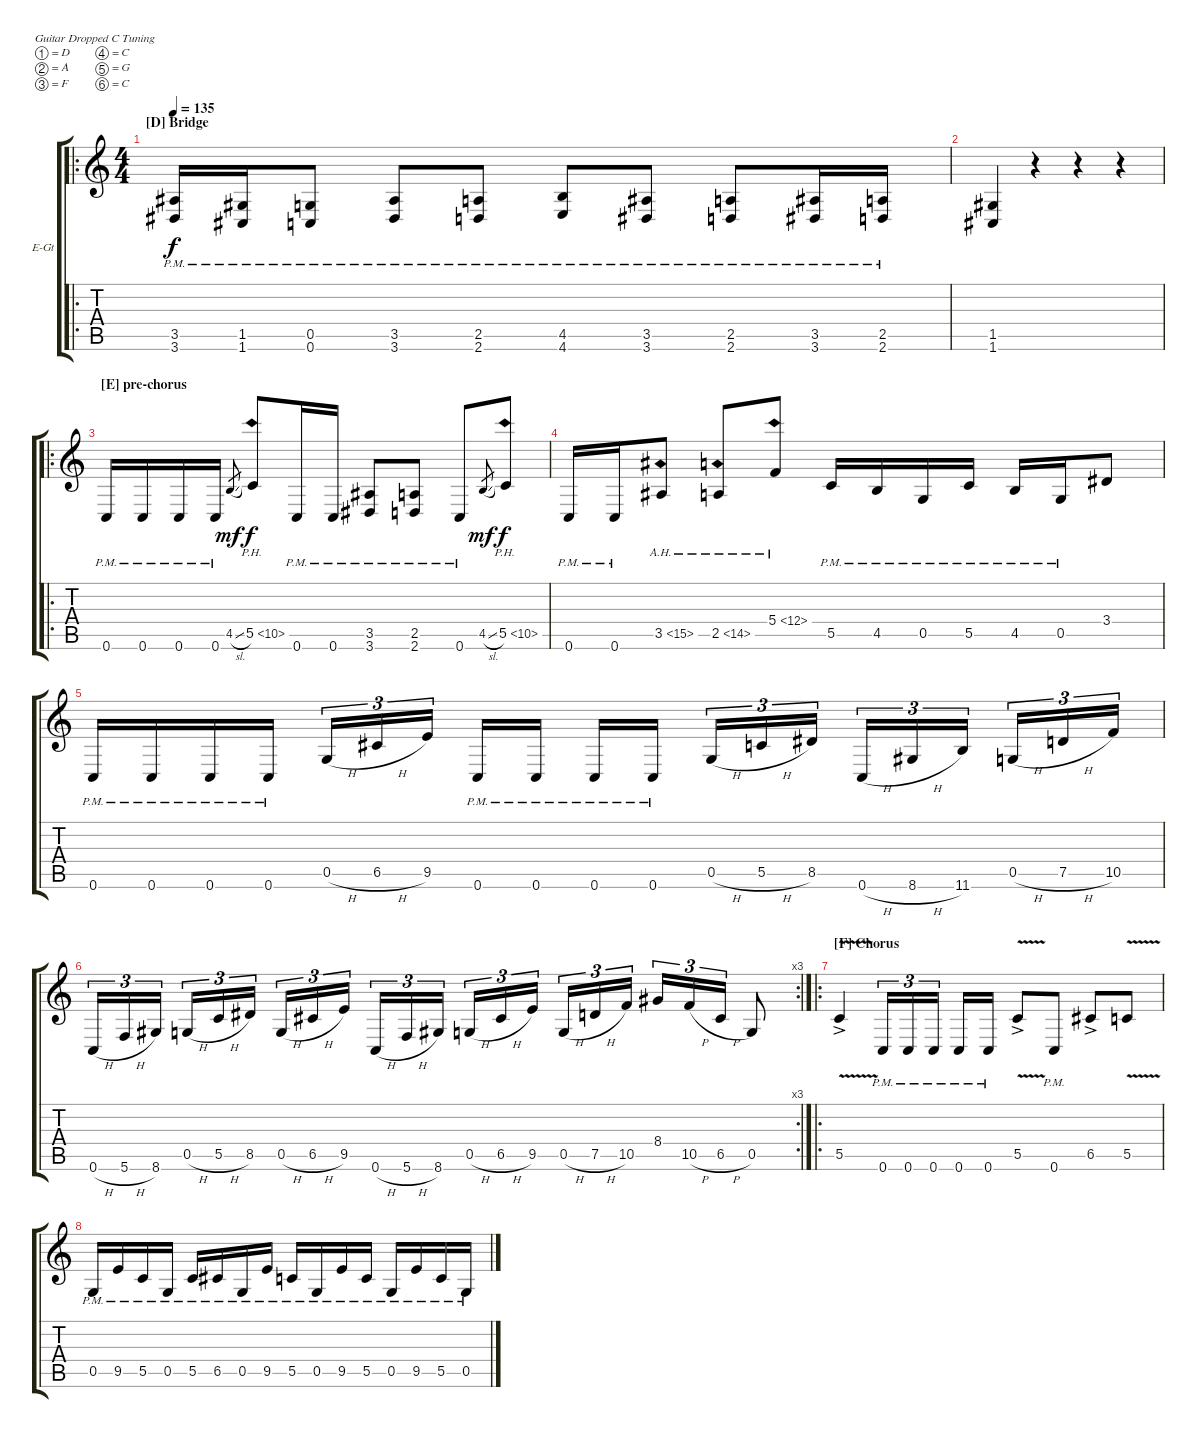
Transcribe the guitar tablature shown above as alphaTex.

\bracketExtendMode groupsimilarinstruments
\firstSystemTrackNameOrientation horizontal
\otherSystemsTrackNameOrientation horizontal
\track ("Electric Guitar 1" "E-Gt") {instrument distortionguitar}
\staff {score tabs}
\tuning (D4 A3 F3 C3 G2 C2)
\ro
\ts (4 4)
\section ("D" "Bridge")
\tempo 135
\clef g2
\ks c
(3.5 3.6{pm}).16{dy f} (1.5 1.6{pm}).16{beam merge} (0.5 0.6{pm}).8 (3.5 3.6{pm}).8 (2.5 2.6{pm}).8 (4.5 4.6{pm}).8 (3.5 3.6{pm}).8 (2.5 2.6{pm}).8 (3.5 3.6{pm}).16 (2.5 2.6{pm}).16 |
(1.5 1.6).4 r.4 r.4 r.4 |
\ro
\section ("E" "pre-chorus")
0.6{pm}.16 0.6{pm}.16 0.6{pm}.16 0.6{pm}.16 4.5{sl}.8{gr dy mf} 5.5{ph 5}.8{dy f} 0.6{pm}.16 0.6{pm}.16 (3.5 3.6{pm}).8 (2.5 2.6{pm}).8 0.6{pm}.8 4.5{sl}.8{gr dy mf} 5.5{ph 5}.8{dy f} |
0.6{pm}.16 0.6{pm}.16 3.5{ah 12}.8 2.5{ah 12}.8 5.4{ah 7}.8 5.5{pm}.16 4.5{pm}.16 0.5{pm}.16 5.5{pm}.16 4.5{pm}.16 0.5{pm}.16 3.4.8 |
0.6{pm}.16 0.6{pm}.16 0.6{pm}.16 0.6{pm}.16 0.5{h}.16{tu (3 2)} 6.5{h}.16{tu (3 2)} 9.5.16{tu (3 2)} 0.6{pm}.16 0.6{pm}.16 0.6{pm}.16 0.6{pm}.16 0.5{h}.16{tu (3 2)} 5.5{h}.16{tu (3 2)} 8.5.16{tu (3 2)} 0.6{h}.16{tu (3 2)} 8.6{h}.16{tu (3 2)} 11.6.16{tu (3 2)} 0.5{h}.16{tu (3 2)} 7.5{h}.16{tu (3 2)} 10.5.16{tu (3 2)} |
\rc 3
0.6{h}.16{tu (3 2)} 5.6{h}.16{tu (3 2)} 8.6.16{tu (3 2)} 0.5{h}.16{tu (3 2)} 5.5{h}.16{tu (3 2)} 8.5.16{tu (3 2)} 0.5{h}.16{tu (3 2)} 6.5{h}.16{tu (3 2)} 9.5.16{tu (3 2)} 0.6{h}.16{tu (3 2)} 5.6{h}.16{tu (3 2)} 8.6.16{tu (3 2)} 0.5{h}.16{tu (3 2)} 6.5{h}.16{tu (3 2)} 9.5.16{tu (3 2)} 0.5{h}.16{tu (3 2)} 7.5{h}.16{tu (3 2)} 10.5.16{tu (3 2)} 8.4.16{tu (3 2)} 10.5{h}.16{tu (3 2)} 6.5{h}.16{tu (3 2)} 0.5.8 |
\ro
\section ("F" "Chorus")
5.5{v ac}.4 0.6{pm}.16{tu (3 2)} 0.6{pm}.16{tu (3 2)} 0.6{pm}.16{tu (3 2)} 0.6{pm}.16 0.6{pm}.16 5.5{v ac}.8 0.6{pm}.8 6.5{ac}.8 5.5{v}.8 |
0.5{pm}.16 9.5{pm}.16 5.5{pm}.16 0.5{pm}.16 5.5{pm}.16 6.5{pm}.16 0.5{pm}.16 9.5{pm}.16 5.5{pm}.16 0.5{pm}.16 9.5{pm}.16 5.5{pm}.16 0.5{pm}.16 9.5{pm}.16 5.5{pm}.16 0.5{pm}.16
